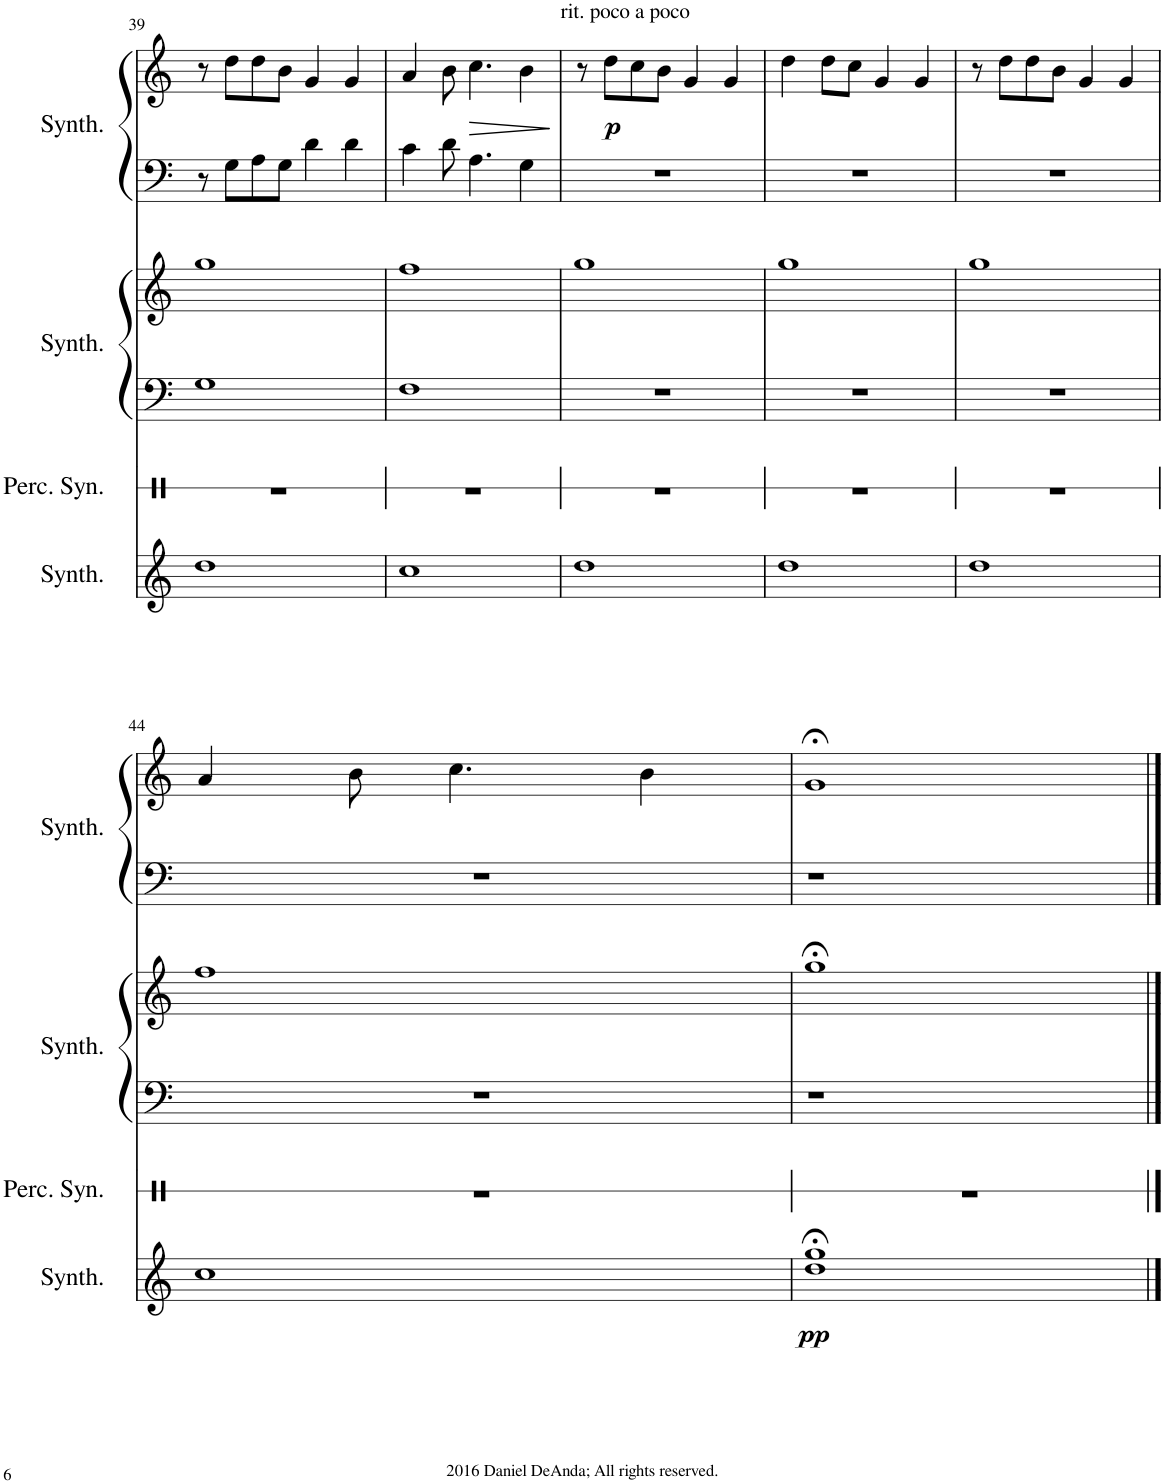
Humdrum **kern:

**kern	**dynam	**kern	**kern	**kern	**kern	**kern	**dynam
*part4	*part4	*part3	*part2	*part2	*part1	*part1	*part1
*staff6	*staff6	*staff5	*staff4	*staff3	*staff2	*staff1	*staff1/2
*I"Choir Synthesizer	*	*I"Percussion Synthesizer	*I"Square Synthesizer	*	*I"Square Synthesizer	*	*
*I'Synth.	*	*I'Perc. Syn.	*I'Synth.	*	*I'Synth.	*	*
!!LO:PB:g=z
*clefG2	*	*clefX	*clefF4	*clefG2	*clefF4	*clefG2	*
*k[]	*	*k[]	*k[]	*k[]	*k[]	*k[]	*
*M4/4	*	*M4/4	*M4/4	*M4/4	*M4/4	*M4/4	*
=39	=39	=39	=39	=39	=39	=39	=39
1dd	.	1r	1G	1gg	8r	8r	.
.	.	.	.	.	8G\L	8dd\L	.
.	.	.	.	.	8A\	8dd\	.
.	.	.	.	.	8G\J	8b\J	.
.	.	.	.	.	4d\	4g/	.
.	.	.	.	.	4d\	4g/	.
=40	=40	=40	=40	=40	=40	=40	=40
1cc	.	1r	1F	1ff	4c\	4a/	.
.	.	.	.	.	8d\	8b\	.
!	!	!	!	!	!	!	!LO:HP:b
.	.	.	.	.	4.A\	4.cc\	>
.	.	.	.	.	4G\	4b\	.
.	.	.	.	.	.	.	]
=41	=41	=41	=41	=41	=41	=41	=41
!	!	!	!	!	!	!LO:TX:a:t=rit. poco a poco	!
1dd	.	1r	1r	1gg	1r	8r	.
!	!	!	!	!	!	!	!LO:DY:b
.	.	.	.	.	.	8dd\L	p
.	.	.	.	.	.	8cc\	.
.	.	.	.	.	.	8b\J	.
.	.	.	.	.	.	4g/	.
.	.	.	.	.	.	4g/	.
=42	=42	=42	=42	=42	=42	=42	=42
1dd	.	1r	1r	1gg	1r	4dd\	.
.	.	.	.	.	.	8dd\L	.
.	.	.	.	.	.	8cc\J	.
.	.	.	.	.	.	4g/	.
.	.	.	.	.	.	4g/	.
=43	=43	=43	=43	=43	=43	=43	=43
1dd	.	1r	1r	1gg	1r	8r	.
.	.	.	.	.	.	8dd\L	.
.	.	.	.	.	.	8dd\	.
.	.	.	.	.	.	8b\J	.
.	.	.	.	.	.	4g/	.
.	.	.	.	.	.	4g/	.
!!LO:LB:g=z
=44	=44	=44	=44	=44	=44	=44	=44
1cc	.	1r	1r	1ff	1r	4a/	.
.	.	.	.	.	.	8b\	.
.	.	.	.	.	.	4.cc\	.
.	.	.	.	.	.	4b\	.
=45	=45	=45	=45	=45	=45	=45	=45
!	!LO:DY:b	!	!	!	!	!	!
1dd;< 1gg;<	pp	1r	1r	1gg;<	1r	1g;<	.
==	==	==	==	==	==	==	==
*-	*-	*-	*-	*-	*-	*-	*-
